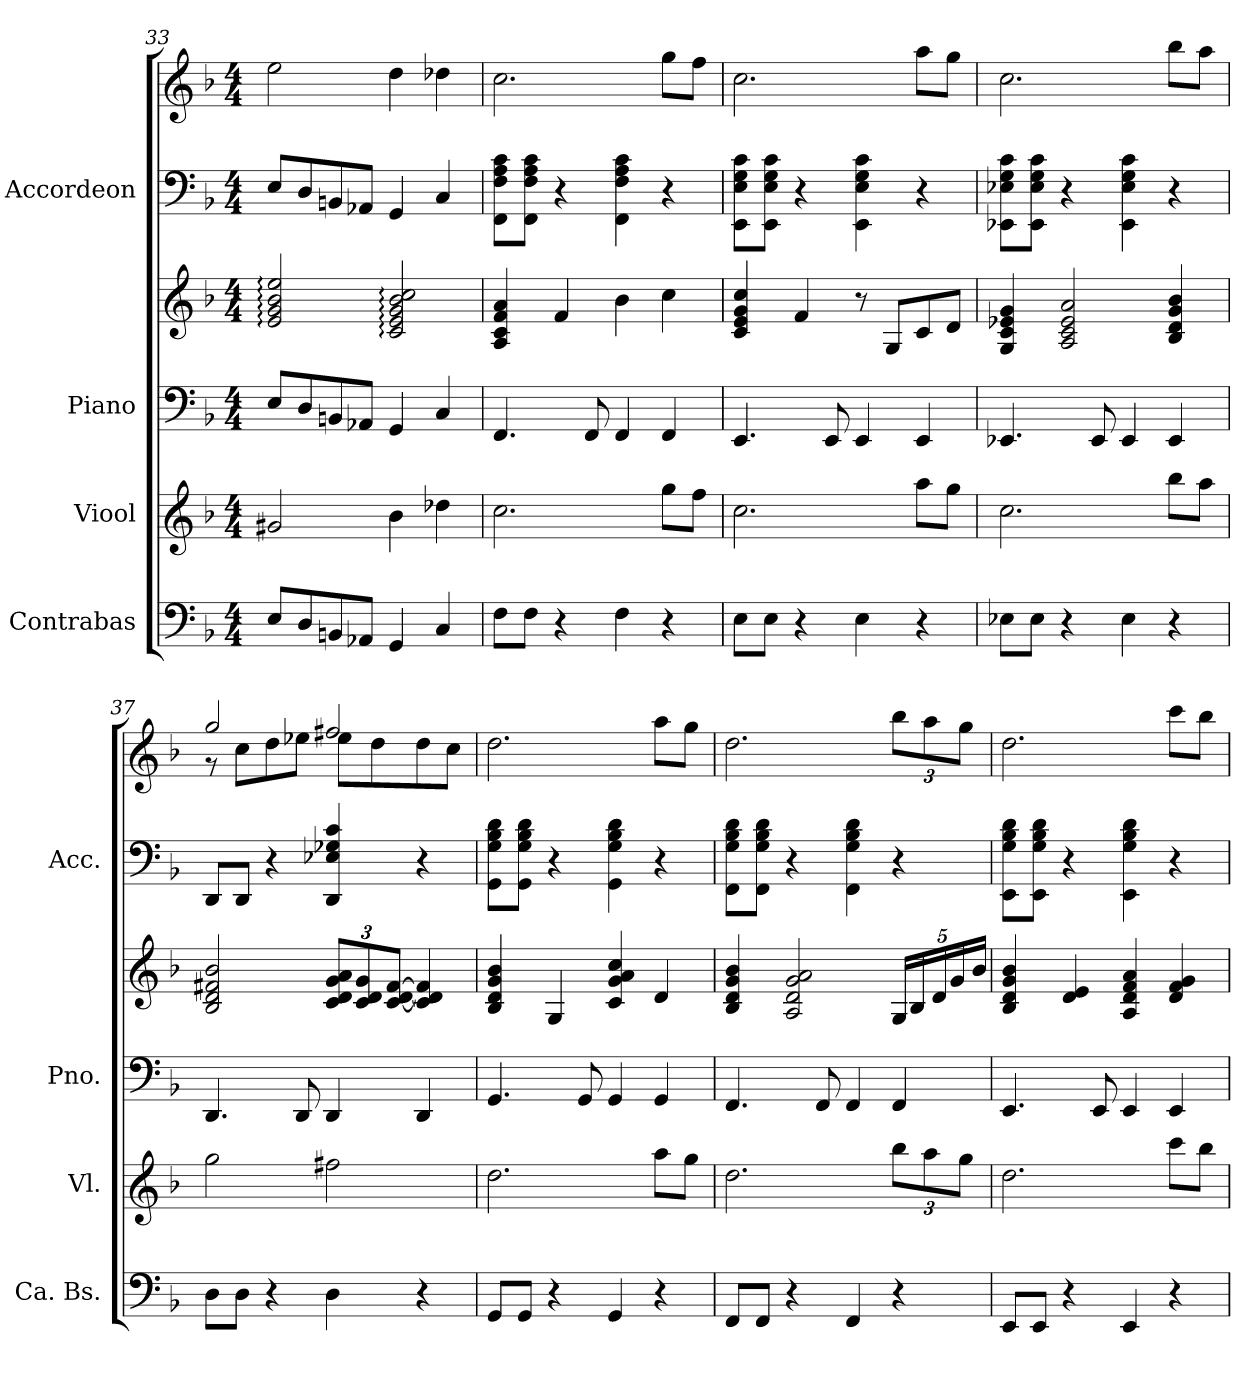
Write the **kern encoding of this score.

**kern	**kern	**kern	**kern	**kern	**kern
*part4	*part3	*part2	*part2	*part1	*part1
*staff6	*staff5	*staff4	*staff3	*staff2	*staff1
*I"Contrabas	*I"Viool	*I"Piano	*	*I"Accordeon	*
*I'Ca. Bs.	*I'Vl.	*I'Pno.	*	*I'Acc.	*
*clefF4	*clefG2	*clefF4	*clefG2	*clefF4	*clefG2
*ITrd7c12	*	*	*	*	*
*k[b-]	*k[b-]	*k[b-]	*k[b-]	*k[b-]	*k[b-]
*M4/4	*M4/4	*M4/4	*M4/4	*M4/4	*M4/4
=33	=33	=33	=33	=33	=33
8EE/L	2g#X/	8E/L	2e/: 2g/: 2b-/: 2ee/:	8E/L	2ee\
8DD/	.	8D/	.	8D/	.
8BBBn/	.	8BBn/	.	8BBn/	.
8AAA-X/J	.	8AA-X/J	.	8AA-X/J	.
4GGG/	4b-\	4GG/	2c/: 2e/: 2g/: 2b-/: 2cc/:	4GG/	4dd\
4CC/	4dd-X\	4C/	.	4C/	4dd-X\
=34	=34	=34	=34	=34	=34
*	*	*	*	*	*MM80
8FF\L	2.cc\	4.FF/	4A/ 4c/ 4f/ 4a/	8FF\ 8F\ 8A\ 8c\L	2.cc\
8FF\J	.	.	.	8FF\ 8F\ 8A\ 8c\J	.
4r	.	.	4f/	4r	.
.	.	8FF/	.	.	.
4FF\	.	4FF/	4b-\	4FF\ 4F\ 4A\ 4c\	.
4r	8gg\L	4FF/	4cc\	4r	8gg\L
.	8ff\J	.	.	.	8ff\J
!!LO:LB:g=z
=35	=35	=35	=35	=35	=35
8EE\L	2.cc\	4.EE/	4c/ 4e/ 4g/ 4cc/	8EE\ 8E\ 8G\ 8c\L	2.cc\
8EE\J	.	.	.	8EE\ 8E\ 8G\ 8c\J	.
4r	.	.	4f/	4r	.
.	.	8EE/	.	.	.
4EE\	.	4EE/	8r	4EE\ 4E\ 4G\ 4c\	.
.	.	.	8G/L	.	.
4r	8aa\L	4EE/	8c/	4r	8aa\L
.	8gg\J	.	8d/J	.	8gg\J
=36	=36	=36	=36	=36	=36
8EE-X\L	2.cc\	4.EE-X/	4G/ 4c/ 4e-X/ 4g/	8EE-X\ 8E-X\ 8G\ 8c\L	2.cc\
8EE-\J	.	.	.	8EE-\ 8E-\ 8G\ 8c\J	.
4r	.	.	2A/ 2c/ 2e-/ 2a/	4r	.
.	.	8EE-/	.	.	.
4EE-\	.	4EE-/	.	4EE-\ 4E-\ 4G\ 4c\	.
4r	8bb-\L	4EE-/	4B-/ 4d/ 4g/ 4b-/	4r	8bb-\L
.	8aa\J	.	.	.	8aa\J
=37	=37	=37	=37	=37	=37
*	*	*	*	*	*^
8DD\L	2gg\	4.DD/	2B-/ 2d/ 2f#X/ 2b-/	8DD/L	2gg/	8r
8DD\J	.	.	.	8DD/J	.	8cc\L
4r	.	.	.	4r	.	8dd\
.	.	8DD/	.	.	.	8ee-X\J
*	*	*	*Xbrackettup	*	*	*
4DD\	2ff#X\	4DD/	12c/ 12d/ 12g/ 12a/L	4DD/ 4E-X/ 4G-X/ 4c/	2ff#X/	8ee-\L
.	.	.	12c/ 12d/ 12g/	.	.	.
.	.	.	.	.	.	8dd\
.	.	.	[12c/ [12d/ [12f#/J	.	.	.
4r	.	4DD/	4c/] 4d/] 4f#/]	4r	.	8dd\
.	.	.	.	.	.	8cc\J
*	*	*	*	*	*v	*v
!!LO:PB:g=z
=38	=38	=38	=38	=38	=38
8GGG/L	2.dd\	4.GG/	4B-/ 4d/ 4g/ 4b-/	8GG\ 8G\ 8B-\ 8d\L	2.dd\
8GGG/J	.	.	.	8GG\ 8G\ 8B-\ 8d\J	.
4r	.	.	4G/	4r	.
.	.	8GG/	.	.	.
4GGG/	.	4GG/	4c/ 4g/ 4a/ 4cc/	4GG\ 4G\ 4B-\ 4d\	.
4r	8aa\L	4GG/	4d/	4r	8aa\L
.	8gg\J	.	.	.	8gg\J
=39	=39	=39	=39	=39	=39
8FFF/L	2.dd\	4.FF/	4B-/ 4d/ 4g/ 4b-/	8FF\ 8G\ 8B-\ 8d\L	2.dd\
8FFF/J	.	.	.	8FF\ 8G\ 8B-\ 8d\J	.
4r	.	.	2A/ 2d/ 2g/ 2a/	4r	.
.	.	8FF/	.	.	.
4FFF/	.	4FF/	.	4FF\ 4G\ 4B-\ 4d\	.
*	*Xbrackettup	*	*	*	*Xbrackettup
4r	12bb-\L	4FF/	20G/LL	4r	12bb-\L
.	.	.	20B-/	.	.
.	12aa\	.	.	.	12aa\
.	.	.	20d/	.	.
.	.	.	20g/	.	.
.	12gg\J	.	.	.	12gg\J
.	.	.	20b-/JJ	.	.
=40	=40	=40	=40	=40	=40
8EEE/L	2.dd\	4.EE/	4B-/ 4d/ 4g/ 4b-/	8EE\ 8G\ 8B-\ 8d\L	2.dd\
8EEE/J	.	.	.	8EE\ 8G\ 8B-\ 8d\J	.
4r	.	.	4d/ 4e/	4r	.
.	.	8EE/	.	.	.
4EEE/	.	4EE/	4A/ 4d/ 4f/ 4a/	4EE\ 4G\ 4B-\ 4d\	.
4r	8ccc\L	4EE/	4d/ 4f/ 4g/	4r	8ccc\L
.	8bb-\J	.	.	.	8bb-\J
=	=	=	=	=	=
*-	*-	*-	*-	*-	*-
